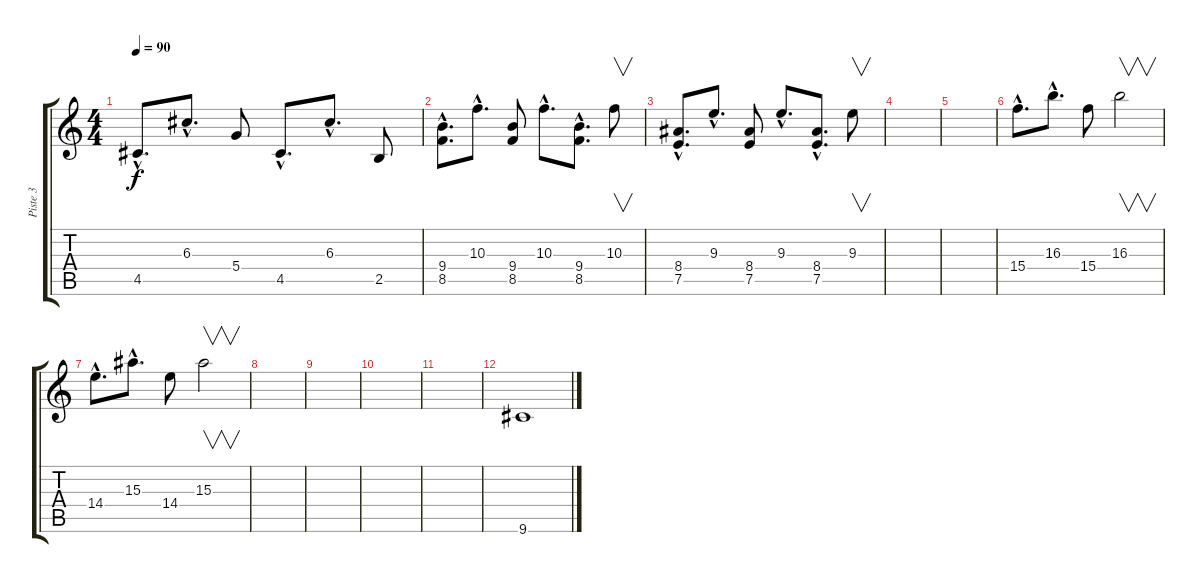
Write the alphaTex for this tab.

\track ("Piste 3" "Piste 3") {instrument electricguitarclean}
\staff {score tabs}
\tuning (E4 B3 G3 D3 A2 E2) {hide}
\ts (4 4)
\tempo 90
\clef g2
\ks c
4.5{hac}.8{d dy f} 6.3{hac}.8{d} 5.4.8 4.5{hac}.8{d} 6.3{hac}.8{d} 2.5.8 |
(9.4{hac} 8.5{hac}).8{d} 10.3{hac}.8{d} (9.4 8.5).8 10.3{hac}.8{d} (9.4{hac} 8.5{hac}).8{d} 10.3.8{v} |
(8.4{hac} 7.5{hac}).8{d} 9.3{hac}.8{d} (8.4 7.5).8 9.3{hac}.8{d} (8.4{hac} 7.5{hac}).8{d} 9.3.8{v} |
|
|
15.4{hac}.8{d} 16.3{hac}.8{d} 15.4.8 16.3.2{v} |
14.4{hac}.8{d} 15.3{hac}.8{d} 14.4.8 15.3.2{v} |
|
|
|
|
9.6.1
